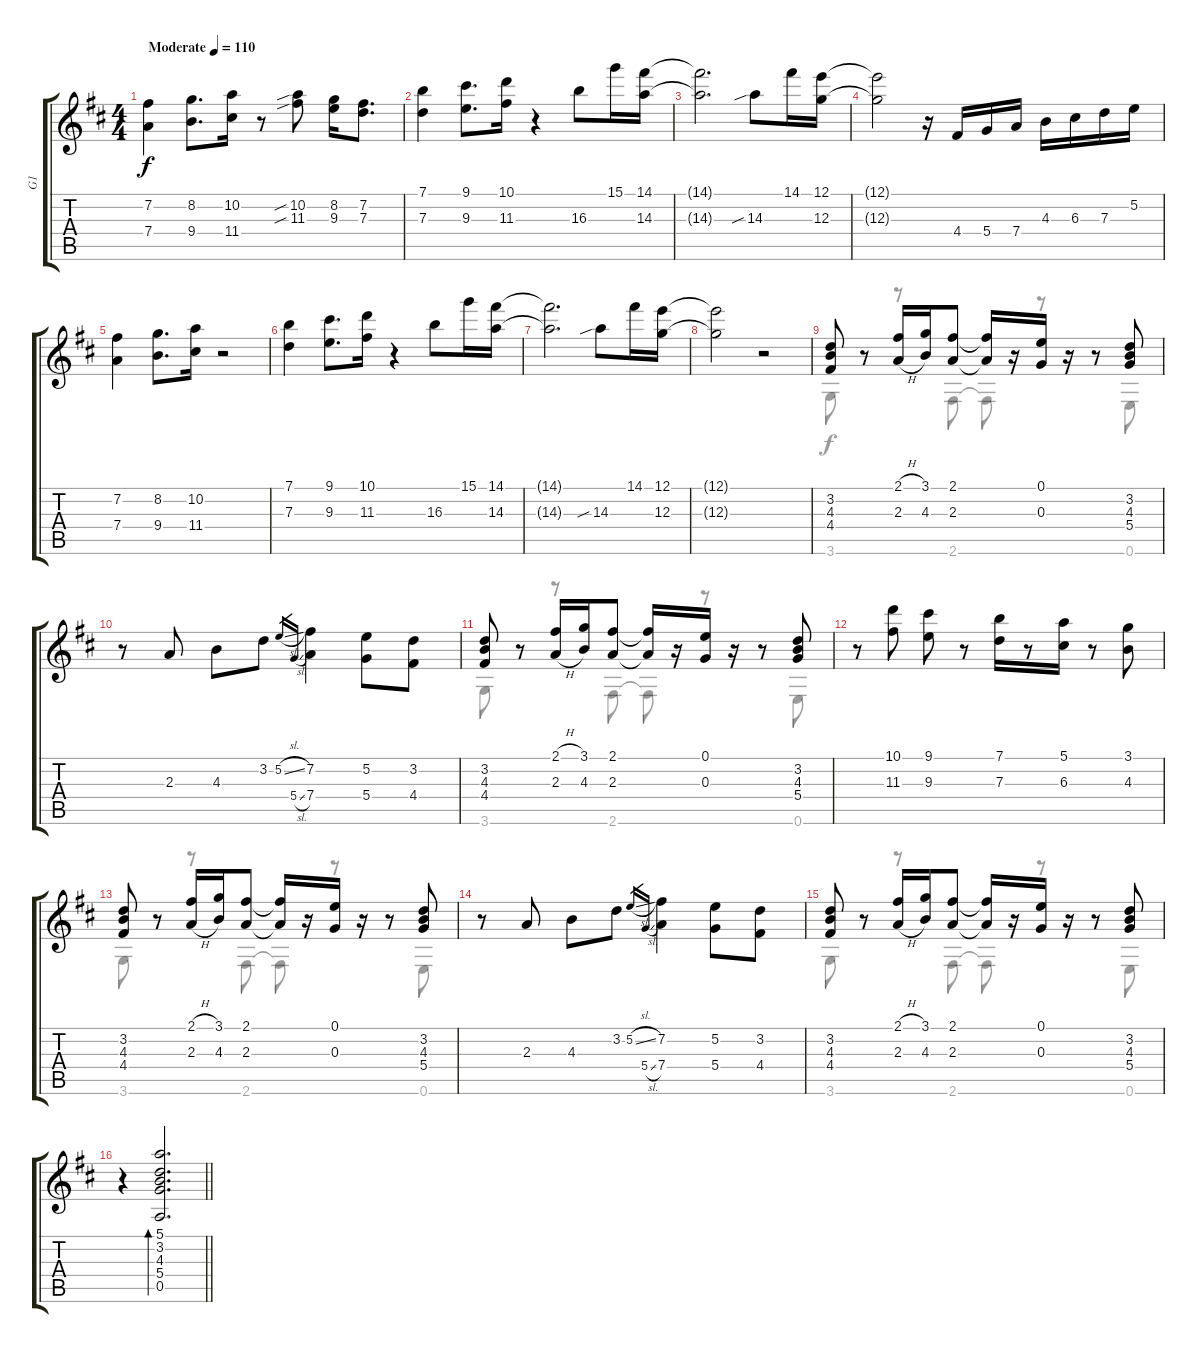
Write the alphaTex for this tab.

\track ("G1" "G1") {instrument acousticguitarsteel}
\staff {score tabs}
\tuning (E4 B3 G3 D3 A2 E2) {hide}
\voice
\ts (4 4)
\tempo (110 "Moderate")
\clef g2
\ks d
(7.2 7.4).4{dy f instrument acousticguitarsteel} (8.2 9.4).8{d} (10.2 11.4).16 r.8 (10.2{sib} 11.3{sib}).8 (8.2 9.3).16 (7.2 7.3).8{d} |
(7.1 7.3).4 (9.1 9.3).8{d} (10.1 11.3).16 r.4 16.3.8 15.1.16 (14.1 14.3).16 |
(14.1{t} 14.3{t}).2{d} 14.3{sib}.8 14.1.16 (12.1 12.3).16 |
(12.1{t} 12.3{t}).2 r.16 4.4.16 5.4.16 7.4.16 4.3.16 6.3.16 7.3.16 5.2.16 |
(7.2 7.4).4 (8.2 9.4).8{d} (10.2 11.4).16 r.2 |
(7.1 7.3).4 (9.1 9.3).8{d} (10.1 11.3).16 r.4 16.3.8 15.1.16 (14.1 14.3).16 |
(14.1{t} 14.3{t}).2{d} 14.3{sib}.8 14.1.16 (12.1 12.3).16 |
(12.1{t} 12.3{t}).2 r.2 |
(3.2 4.3 4.4).8 r.8 (2.1{h} 2.3{h}).16 (3.1 4.3).16 (2.1 2.3).8 (2.1{t} 2.3{t}).16 r.16 (0.1 0.3).16 r.16 r.8 (3.2 4.3 5.4).8 |
r.8 2.3.8 4.3.8 3.2.8 5.2{sl}.16{gr} 5.4{sl}.16{gr} (7.2 7.4).4 (5.2 5.4).8 (3.2 4.4).8 |
(3.2 4.3 4.4).8 r.8 (2.1{h} 2.3{h}).16 (3.1 4.3).16 (2.1 2.3).8 (2.1{t} 2.3{t}).16 r.16 (0.1 0.3).16 r.16 r.8 (3.2 4.3 5.4).8 |
r.8 (10.1 11.3).8 (9.1 9.3).8 r.8 (7.1 7.3).16 r.8 (5.1 6.3).16 r.8 (3.1 4.3).8 |
(3.2 4.3 4.4).8 r.8 (2.1{h} 2.3{h}).16 (3.1 4.3).16 (2.1 2.3).8 (2.1{t} 2.3{t}).16 r.16 (0.1 0.3).16 r.16 r.8 (3.2 4.3 5.4).8 |
r.8 2.3.8 4.3.8 3.2.8 5.2{sl}.16{gr} 5.4{sl}.16{gr} (7.2 7.4).4 (5.2 5.4).8 (3.2 4.4).8 |
(3.2 4.3 4.4).8 r.8 (2.1{h} 2.3{h}).16 (3.1 4.3).16 (2.1 2.3).8 (2.1{t} 2.3{t}).16 r.16 (0.1 0.3).16 r.16 r.8 (3.2 4.3 5.4).8 |
\barLineRight lightlight
r.4 (5.1 3.2 4.3 5.4 0.5).2{d bd 240}
\voice
\clef g2
\ottava regular
\simile none
\ks d
|
|
|
|
|
|
|
|
3.6.8 r.8 r.8 2.6.8 2.6{t}.8 r.8 r.8 0.6.8 |
|
3.6.8 r.8 r.8 2.6.8 2.6{t}.8 r.8 r.8 0.6.8 |
|
3.6.8 r.8 r.8 2.6.8 2.6{t}.8 r.8 r.8 0.6.8 |
|
3.6.8 r.8 r.8 2.6.8 2.6{t}.8 r.8 r.8 0.6.8 |
\barLineRight lightlight
